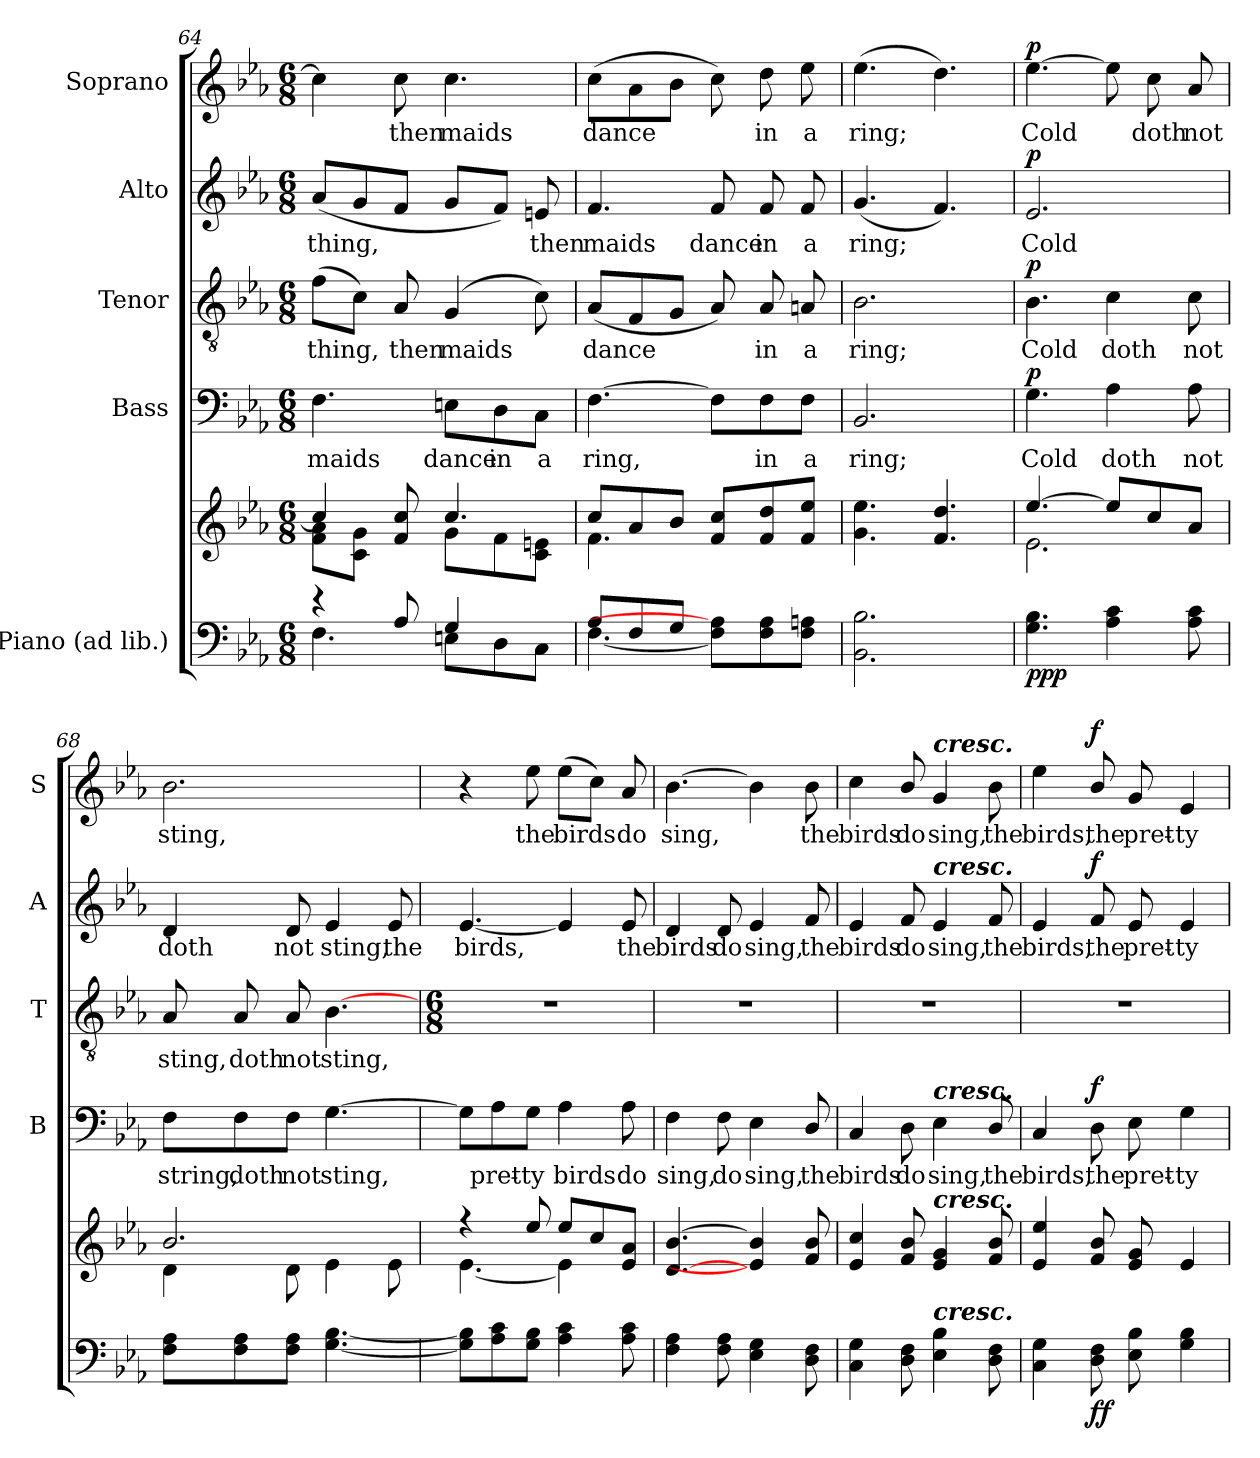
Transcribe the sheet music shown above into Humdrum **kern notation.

**kern	**kern	**dynam	**kern	**text	**dynam	**kern	**text	**dynam	**kern	**text	**dynam	**kern	**text	**dynam
*part5	*part5	*part5	*part4	*part4	*part4	*part3	*part3	*part3	*part2	*part2	*part2	*part1	*part1	*part1
*staff6	*staff5	*staff5/6	*staff4	*staff4	*staff4	*staff3	*staff3	*staff3	*staff2	*staff2	*staff2	*staff1	*staff1	*staff1
*I"Piano (ad lib.)	*	*	*I"Bass	*	*	*I"Tenor	*	*	*I"Alto	*	*	*I"Soprano	*	*
*	*	*	*I'B	*	*	*I'T	*	*	*I'A	*	*	*I'S	*	*
!!LO:LB:g=z
*clefF4	*clefG2	*	*clefF4	*	*	*clefGv2	*	*	*clefG2	*	*	*clefG2	*	*
*k[b-e-a-]	*k[b-e-a-]	*	*k[b-e-a-]	*	*	*k[b-e-a-]	*	*	*k[b-e-a-]	*	*	*k[b-e-a-]	*	*
*E-:	*E-:	*	*E-:	*	*	*E-:	*	*	*E-:	*	*	*E-:	*	*
*M6/8	*M6/8	*	*M6/8	*	*	*M6/8	*	*	*M6/8	*	*	*M6/8	*	*
=64	=64	=64	=64	=64	=64	=64	=64	=64	=64	=64	=64	=64	=64	=64
*^	*^	*	*	*	*	*	*	*	*	*	*	*	*	*
!	!	!	!	!	!	!LO:LY:b	!	!	!LO:LY:b	!	!	!LO:LY:b	!	!	!	!
4r	4.F\	4cc/]	8f\ 8a-\L	.	4.F	maids	.	(>8fL	thing,	.	(<8a-L	thing,	.	4cc]	.	.
.	.	.	8c\ 8g\J	.	.	.	.	8cJ)	.	.	8g	.	.	.	.	.
!	!	!	!	!	!	!	!	!	!LO:LY:b	!	!	!	!	!	!LO:LY:b	!
8A-/	.	8f/ 8cc/	8ryy	.	.	.	.	8A-	then	.	8fJ	.	.	8cc	then	.
!	!	!	!	!	!	!LO:LY:b	!	!	!LO:LY:b	!	!	!	!	!	!LO:LY:b	!
4G/	8En\L	4.cc/	8g\L	.	8En\L	dance	.	(<4G	maids	.	8gL	.	.	4.cc	maids	.
!	!	!	!	!	!	!LO:LY:b	!	!	!	!	!	!	!	!	!	!
.	8D\	.	8f\	.	8D\	in	.	.	.	.	8fJ)	.	.	.	.	.
!	!	!	!	!	!	!LO:LY:b	!	!	!	!	!	!LO:LY:b	!	!	!	!
8ryy	8C\J	.	8c\ 8en\J	.	8C\J	a	.	8c)	.	.	8en	then	.	.	.	.
=65	=65	=65	=65	=65	=65	=65	=65	=65	=65	=65	=65	=65	=65	=65	=65	=65
!	!	!	!	!	!	!LO:LY:b	!	!	!LO:LY:b	!	!	!LO:LY:b	!	!	!LO:LY:b	!
8A-/L	[4.F\	8cc/L	4.f\	.	[4.F	ring,	.	(<8A-L	dance	.	4.f	maids	.	(>8ccL	dance	.
8F/	.	8a-/	.	.	.	.	.	8F	.	.	.	.	.	8a-	.	.
8G/J	.	8b-/J	.	.	.	.	.	8GJ	.	.	.	.	.	8b-J	.	.
!	!	!	!	!	!	!	!	!	!	!	!	!LO:LY:b	!	!	!	!
4.ryy	8F\] 8A-\]L	8f/ 8cc/L	4.ryy	.	8F\L]	.	.	8A-)	.	.	8f	dance	.	8cc)	.	.
!	!	!	!	!	!	!LO:LY:b	!	!	!LO:LY:b	!	!	!LO:LY:b	!	!	!LO:LY:b	!
.	8F\ 8A-\	8f/ 8dd/	.	.	8F\	in	.	8A-	in	.	8f	in	.	8dd	in	.
!	!	!	!	!	!	!LO:LY:b	!	!	!LO:LY:b	!	!	!LO:LY:b	!	!	!LO:LY:b	!
.	8F\ 8An\J	8f/ 8ee-/J	.	.	8F\J	a	.	8An	a	.	8f	a	.	8ee-	a	.
=66	=66	=66	=66	=66	=66	=66	=66	=66	=66	=66	=66	=66	=66	=66	=66	=66
!	!	!	!	!	!	!LO:LY:b	!	!	!LO:LY:b	!	!	!LO:LY:b	!	!	!LO:LY:b	!
2.ryy	2.BB-\ 2.B-\	4.g\ 4.ee-\	2.ryy	.	2.BB-	ring;	.	2.B-	ring;	.	(<4.g	ring;	.	(>4.ee-	ring;	.
.	.	4.f/ 4.dd/	.	.	.	.	.	.	.	.	4.f)	.	.	4.dd)	.	.
=67	=67	=67	=67	=67	=67	=67	=67	=67	=67	=67	=67	=67	=67	=67	=67	=67
!	!	!	!	!LO:DY:b=2	!	!LO:LY:b	!	!	!LO:LY:b	!	!	!LO:LY:b	!	!	!LO:LY:b	!
!	!	!	!	!LO:DY:n=1:b	!	!	!	!	!	!	!	!	!	!	!	!
!	!	!	!	!LO:DY:n=2:b	!	!	!LO:DY:b	!	!	!LO:DY:b	!	!	!LO:DY:b	!	!	!LO:DY:b
2ryy	4.G\ 4.B-\	[4.ee-/	2.e-\	p p p	4.G	Cold	p	4.B-	Cold	p	2.e-	Cold	p	[4.ee-	Cold	p
!	!	!	!	!	!	!LO:LY:b	!	!	!LO:LY:b	!	!	!	!	!	!	!
.	4A-\ 4c\	8ee-/L]	.	.	4A-	doth	.	4c	doth	.	.	.	.	8ee-]	.	.
!	!	!	!	!	!	!	!	!	!	!	!	!	!	!	!LO:LY:b	!
8ryy	.	8cc/	.	.	.	.	.	.	.	.	.	.	.	8cc	doth	.
!	!	!	!	!	!	!LO:LY:b	!	!	!LO:LY:b	!	!	!	!	!	!LO:LY:b	!
8ryy	8A-\ 8c\	8a-/J	.	.	8A-	not	.	8c	not	.	.	.	.	8a-	not	.
=68	=68	=68	=68	=68	=68	=68	=68	=68	=68	=68	=68	=68	=68	=68	=68	=68
!	!	!	!	!	!	!LO:LY:b	!	!	!LO:LY:b	!	!	!LO:LY:b	!	!	!LO:LY:b	!
2.ryy	8F\ 8A-\L	2.b-/	4d\	.	8F\L	string,	.	8A-	sting,	.	4d	doth	.	2.b-	sting,	.
!	!	!	!	!	!	!LO:LY:b	!	!	!LO:LY:b	!	!	!	!	!	!	!
.	8F\ 8A-\	.	.	.	8F\	doth	.	8A-	doth	.	.	.	.	.	.	.
!	!	!	!	!	!	!LO:LY:b	!	!	!LO:LY:b	!	!	!LO:LY:b	!	!	!	!
.	8F\ 8A-\J	.	8d\	.	8F\J	not	.	8A-	not	.	8d	not	.	.	.	.
!	!	!	!	!	!	!LO:LY:b	!	!	!LO:LY:b	!	!	!LO:LY:b	!	!	!	!
.	[4.G\ [4.B-\	.	4e-\	.	[4.G	sting,	.	[4.B-	sting,	.	4e-	sting,	.	.	.	.
!	!	!	!	!	!	!	!	!	!	!	!	!LO:LY:b	!	!	!	!
.	.	.	8e-\	.	.	.	.	.	.	.	8e-	the	.	.	.	.
*v	*v	*	*	*	*	*	*	*	*	*	*	*	*	*	*	*
!!LO:LB:g=z
=69	=69	=69	=69	=69	=69	=69	=69	=69	=69	=69	=69	=69	=69	=69	=69
*	*	*	*	*	*	*	*M6/8	*	*	*	*	*	*	*	*
!	!	!	!	!	!	!	!	!	!	!	!LO:LY:b	!	!	!	!
8G] 8B-]L	4r	[4.e-\	.	8G\L]	.	.	2.r	.	.	[4.e-	birds,	.	4r	.	.
!	!	!	!	!	!LO:LY:b	!	!	!	!	!	!	!	!	!	!
8A- 8c	.	.	.	8A-\	pret-	.	.	.	.	.	.	.	.	.	.
!	!	!	!	!	!LO:LY:b	!	!	!	!	!	!	!	!	!LO:LY:b	!
8G 8B-J	8ee-/	.	.	8G\J	-ty	.	.	.	.	.	.	.	8ee-	the	.
!	!	!	!	!	!LO:LY:b	!	!	!	!	!	!	!	!	!LO:LY:b	!
4A- 4c	8ee-/L	4e-\]	.	4A-	birds	.	.	.	.	4e-]	.	.	(>8ee-L	birds	.
.	8cc/	.	.	.	.	.	.	.	.	.	.	.	8ccJ)	.	.
!	!	!	!	!	!LO:LY:b	!	!	!	!	!	!LO:LY:b	!	!	!LO:LY:b	!
8A- 8c	8e-/ 8a-/J	8ryy	.	8A-	do	.	.	.	.	8e-	the	.	8a-	do	.
=70	=70	=70	=70	=70	=70	=70	=70	=70	=70	=70	=70	=70	=70	=70	=70
!	!	!	!	!	!LO:LY:b	!	!	!	!	!	!LO:LY:b	!	!	!LO:LY:b	!
4F 4A-	[4.d/ [4.b-/	2.ryy	.	4F	sing,	.	2.r	.	.	4d	birds	.	[4.b-	sing,	.
!	!	!	!	!	!LO:LY:b	!	!	!	!	!	!LO:LY:b	!	!	!	!
8F 8A-	.	.	.	8F	do	.	.	.	.	8d	do	.	.	.	.
!	!	!	!	!	!LO:LY:b	!	!	!	!	!	!LO:LY:b	!	!	!	!
4E- 4G	4e-/] 4b-/]	.	.	4E-	sing,	.	.	.	.	4e-	sing,	.	4b-]	.	.
!	!	!	!	!	!LO:LY:b	!	!	!	!	!	!LO:LY:b	!	!	!LO:LY:b	!
8D 8F	8f/ 8b-/	.	.	8D/	the	.	.	.	.	8f	the	.	8b-	the	.
=71	=71	=71	=71	=71	=71	=71	=71	=71	=71	=71	=71	=71	=71	=71	=71
!	!	!	!	!	!LO:LY:b	!	!	!	!	!	!LO:LY:b	!	!	!LO:LY:b	!
4C 4G	4e-/ 4cc/	2.ryy	.	4C	birds	.	2.r	.	.	4e-	birds	.	4cc	birds	.
!	!	!	!	!	!LO:LY:b	!	!	!	!	!	!LO:LY:b	!	!	!LO:LY:b	!
8D 8F	8f/ 8b-/	.	.	8D	do	.	.	.	.	8f	do	.	8b-/	do	.
!	!	!	!	!	!	!	!	!	!	!	!	!	!LO:TX:a:Bi:t=cresc.	!	!
!	!	!	!	!	!	!	!	!	!	!LO:TX:a:Bi:t=cresc.	!	!	!	!	!
!	!	!	!	!LO:TX:a:Bi:t=cresc.	!	!	!	!	!	!	!	!	!	!	!
!	!LO:TX:a:Bi:t=cresc.	!	!	!	!	!	!	!	!	!	!	!	!	!	!
!LO:TX:a:Bi:t=cresc.	!	!	!	!	!	!	!	!	!	!	!	!	!	!	!
!	!	!	!	!	!LO:LY:b	!	!	!	!	!	!LO:LY:b	!	!	!LO:LY:b	!
4E-\ 4B-\	4e-/ 4g/	.	.	4E-\	sing,	.	.	.	.	4e-	sing,	.	4g	sing,	.
!	!	!	!	!	!LO:LY:b	!	!	!	!	!	!LO:LY:b	!	!	!LO:LY:b	!
8D 8F	8f/ 8b-/	.	.	8D/	the	.	.	.	.	8f	the	.	8b-	the	.
=72	=72	=72	=72	=72	=72	=72	=72	=72	=72	=72	=72	=72	=72	=72	=72
!	!	!	!	!	!LO:LY:b	!	!	!	!	!	!LO:LY:b	!	!	!LO:LY:b	!
4C 4G	4e-/ 4ee-/	2.ryy	.	4C	birds,	.	2.r	.	.	4e-	birds,	.	4ee-	birds,	.
!	!	!	!LO:DY:b=2	!	!LO:LY:b	!	!	!	!	!	!LO:LY:b	!	!	!LO:LY:b	!
!	!	!	!LO:DY:n=1:b	!	!	!LO:DY:b	!	!	!	!	!	!LO:DY:b	!	!	!LO:DY:b
8D 8F	8f/ 8b-/	.	f f	8D	the	f	.	.	.	8f	the	f	8b-/	the	f
!	!	!	!	!	!LO:LY:b	!	!	!	!	!	!LO:LY:b	!	!	!LO:LY:b	!
8E-\ 8B-\	8e-/ 8g/	.	.	8E-\	pret-	.	.	.	.	8e-	pret-	.	8g	pret-	.
!	!	!	!	!	!LO:LY:b	!	!	!	!	!	!LO:LY:b	!	!	!LO:LY:b	!
4G\ 4B-\	4e-/	.	.	4G\	-ty	.	.	.	.	4e-	-ty	.	4e-	-ty	.
*	*v	*v	*	*	*	*	*	*	*	*	*	*	*	*	*
=	=	=	=	=	=	=	=	=	=	=	=	=	=	=
*-	*-	*-	*-	*-	*-	*-	*-	*-	*-	*-	*-	*-	*-	*-
